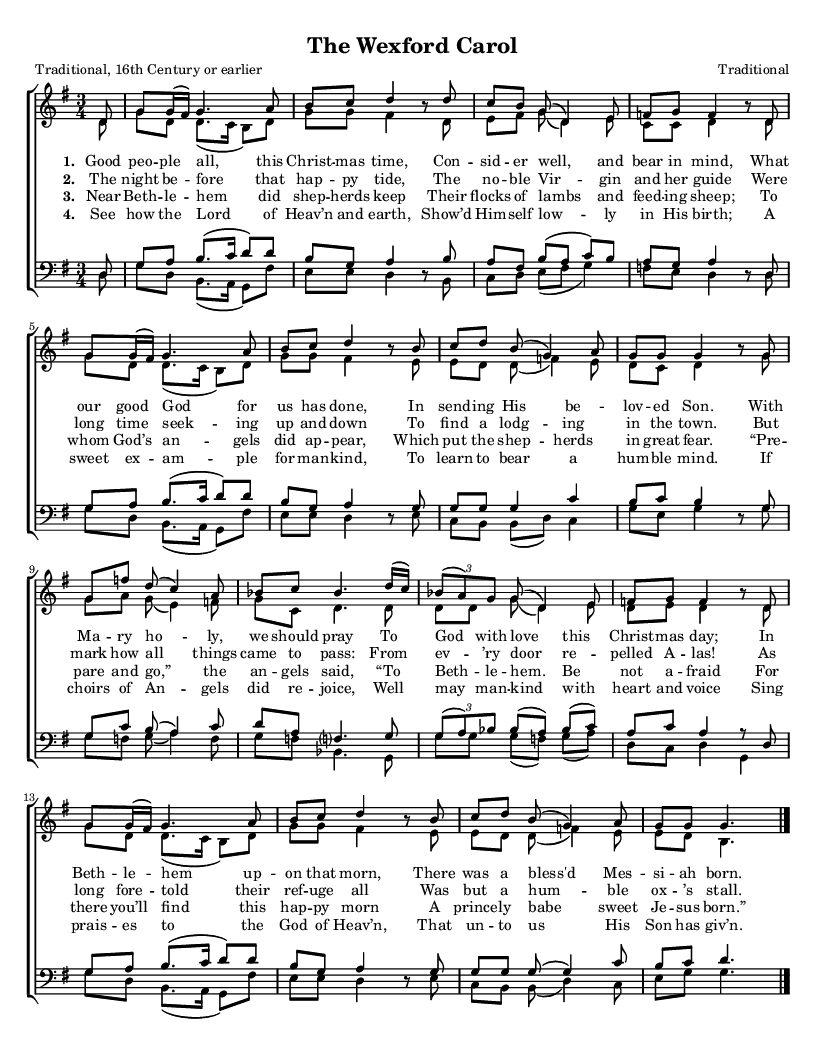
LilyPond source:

\version "2.14.2"
\include "header.ly"
\header {
  title = "The Wexford Carol"
  poet = "Traditional, 16th Century or earlier"
  composer = "Traditional"
  % arranger = \markup\oldStyleNum"Edited by Benjamin Bloomfield (1984–)"
}

global = {
  \preamble
  \key g \major
  \time 3/4
  \slurSolid
  #(set-global-staff-size 12)
  \set Timing.beamExceptions = #'()
  \set Timing.baseMoment = #(ly:make-moment 1/4)
}

sopMusic = \relative c' {
  \partial 8 d8 |
  g8 g16( fis) g4. a8 |
  b c d4 b8\rest d |
  c b g( d4) e8 |
  f g f4 \bar""

  b8\rest d, |
  g g16( fis) g4. a8 |
  b c d4 b8\rest b |
  c d b( g4) a8 |
  g g g4 \bar""

  b8\rest g |
  g8 f' d( c4) a8 |
  bes c bes4. d16( c) |
  \times 2/3 {bes8( a) g} g( d4) e8 |
  f g f4 \bar""

  b8\rest d, |
  g8 g16( fis) g4. a8 |
  b c d4 b8\rest b |
  c d b8( g4) a8 |
  g g g4. \bar "|."
}
sopWords = \lyricmode {

}

altoMusic = \relative c' {
  d8 |
  g d d8.( c16 b8) d |
  g g fis4 s8 d |
  e fis g( d4) e8 |
  c c d4

  s8 d |
  g d d8.( c16 b8) d |
  g g fis4 s8 e |
  e8 d d( f4) e8 |
  d c d4

  s8 g |
  g a g( e4) f8 |
  g8 c, d4. d8 |
  d d g( d4) e8 |
  d e d4

  s8 d |
  g d d8.( c16 b8) d |
  g g fis4 s8 e |
  e8 d d( f4) e8 |
  e d b4.
}

altoWords = \lyricmode {
  \set stanza = #"1. "
  \set associatedVoice = "tenors"
  Good peo -- ple all, this Christ -- mas time,
  Con -- sid -- er well, and bear in mind,
  What our good God for us has done,
  In send -- ing His be -- lov -- ed Son.

  With Ma -- ry ho -- ly, we should pray
  To God with love this Christ -- mas day;
  In Beth -- le -- hem up -- on that morn,
  There was a bless'd Mes -- si -- ah born.
}

altoWordsII = \lyricmode {
  \set stanza = #"2. "
  \set associatedVoice = "tenors"
  The night be -- fore that hap -- py tide,
  The no -- ble Vir -- gin and her guide
  Were long time seek -- ing up and down
  To find a lodg -- ing in the town.
  But mark how all things came to pass:
  From ev -- ’ry door re -- pelled A -- las!
  As long fore -- told their ref -- uge all
  Was but a hum -- ble ox -- ’s stall.
}

altoWordsIII = \lyricmode {
  \set stanza = #"3. "
  \set associatedVoice = "tenors"
  Near Beth -- le -- hem did shep -- herds keep
  Their flocks of lambs and feed -- ing sheep;
  To whom God’s an -- gels did ap -- pear,
  Which put the shep -- herds in great fear.
  “Pre -- pare and go,” the an -- gels said,
  “To Beth -- le -- hem. Be not a -- fraid
  For there you’ll find this hap -- py morn
  A prince -- ly babe sweet Je -- sus born.”
}

altoWordsIV = \lyricmode {
  \set stanza = #"4. "
  \set associatedVoice = "tenors"
  See how the Lord of Heav’n and earth,
  Show’d Him -- self low -- ly in His birth;
  A sweet ex -- am -- ple for man -- kind,
  To learn to bear a hum -- ble mind.
  If choirs of An -- gels did re -- joice,
  Well may man -- kind with heart and voice
  Sing prais -- es to the God of Heav’n,
  That un -- to us His Son has giv’n.
}

tenorMusic = \relative c {
  d8 |
  g a b8.( c16 d8) d |
  b g a4 s8 b |
  a fis b( a c) b |
  a g a4

  s8 d, |
  g a b8.( c16 d8) d |
  b g a4 s8 g |
  g g g4 c |
  b8 c b4

  s8 g |
  g c b( a4) c8 |
  d8 a f?4. g8 |
  \times 2/3 {g( a) bes} bes( a) bes( c) |
  a c a4

  r8 d, |
  g a b8.( c16 d8) d |
  b g a4 s8 g |
  g g g8( g4) c8 |
  b c d4.
}

bassMusic = \relative c {
  d8 |
  g d b8.( a16 g8) fis' |
  e e d4 d8\rest b |
  c d e( fis g4) |
  f8 e d4

  d8\rest d |
  g d b8.( a16 g8) fis' |
  e e d4 d8\rest e |
  c b b( d ) c4 |
  g'8 e g4

  d8\rest g |
  g f g( a4) f8 |
  g f bes,4. g8 |
  g' g g( f) g( a) |
  d, c d4

  g, |
  g'8 d b8.( a16 g8) fis' |
  e e d4 d8\rest e |
  c b b( d4) c8 |
  e g g4.
}

\score {
  <<
    \new ChoirStaff <<
      \new Staff = women <<
        \new Voice = "sopranos" { \voiceOne << \global \sopMusic >> }
        \new Voice = "altos" { \voiceTwo << \global \altoMusic >> }
      >>
      \new Staff = men <<
        \clef bass
        \new Voice = "tenors" { \voiceOne << \global \tenorMusic >> }
        \new Voice = "basses" { \voiceTwo << \global \bassMusic >> }
      >>
      \new Lyrics = "altosIV"  \with { alignBelowContext = #"women" } \lyricsto "altos" \altoWordsIV
      \new Lyrics = "altosIII"  \with { alignBelowContext = #"women" } \lyricsto "altos" \altoWordsIII
      \new Lyrics = "altosII"  \with { alignBelowContext = #"women" } \lyricsto "altos" \altoWordsII
      \new Lyrics = "altos"  \with { alignBelowContext = #"women" } \lyricsto "altos" \altoWords
    >>
  >>
}
